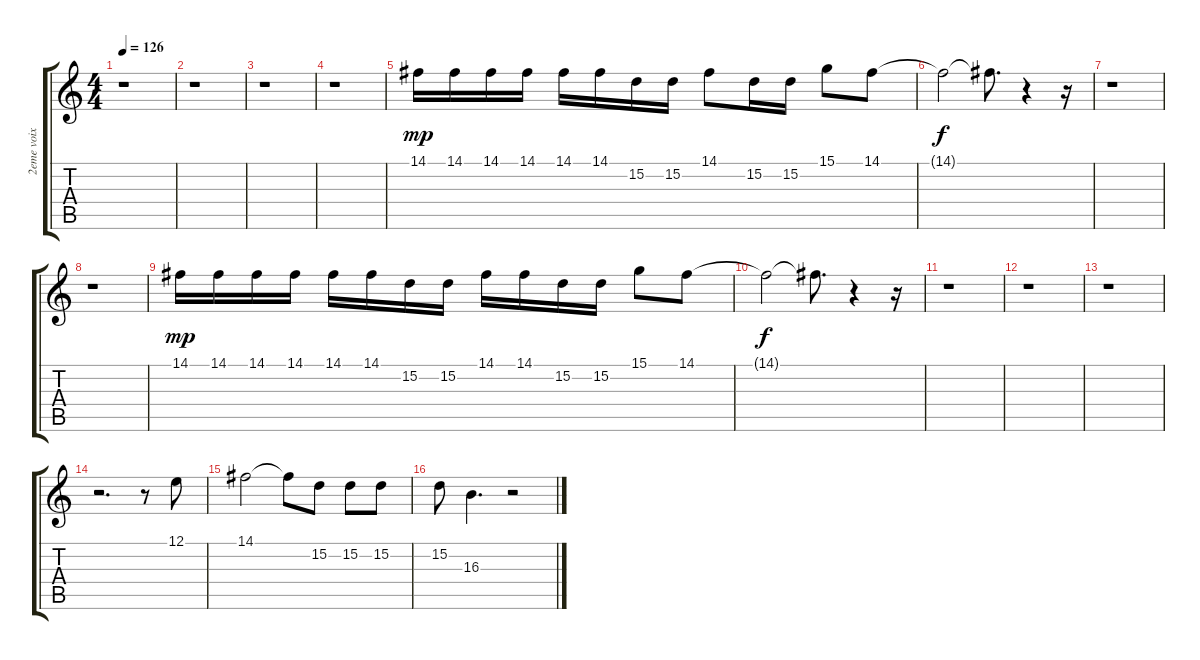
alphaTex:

\track ("2eme voix" "2eme voix") {instrument ocarina}
\staff {score tabs}
\tuning (E4 B3 G3 D3 A2 E2) {hide}
\ts (4 4)
\tempo 126
\clef g2
\ks c
r.1{dy mf} |
r.1 |
r.1 |
r.1 |
14.1.16{dy mp} 14.1.16 14.1.16 14.1.16 14.1.16 14.1.16 15.2.16 15.2.16 14.1.8 15.2.16 15.2.16 15.1.8 14.1.8 |
14.1{t}.2{dy f} 14.1{t}.8{d} r.4 r.16 |
r.1 |
r.1 |
14.1.16{dy mp} 14.1.16 14.1.16 14.1.16 14.1.16 14.1.16 15.2.16 15.2.16 14.1.16 14.1.16 15.2.16 15.2.16 15.1.8 14.1.8 |
14.1{t}.2{dy f} 14.1{t}.8{d} r.4 r.16 |
r.1 |
r.1 |
r.1 |
r.2{d} r.8 12.1.8 |
14.1.2 14.1{t}.8 15.2.8 15.2.8 15.2.8 |
15.2.8 16.3.4{d} r.2
